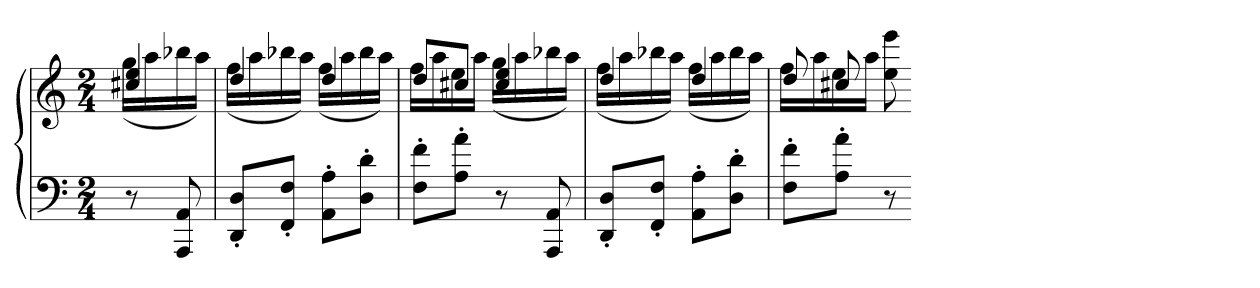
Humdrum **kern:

**kern	**kern
*part1	*part1
*staff2	*staff1
*clefF4	*clefG2
*k[]	*k[]
*a:	*a:
*M2/4	*M2/4
=	=
*	*^
8r	4cc#X 4ee	(16ggLL
.	.	16aa
8AAA 8AA	.	16bb-X
.	.	16aaJJ)
=77	=77	=77
8DD' 8D'L	4dd	(16ffLL
.	.	16aa
8FF' 8F'J	.	16bb-X
.	.	16aaJJ)
8AA' 8A'L	4dd	(16ffLL
.	.	16aa
8D' 8d'J	.	16bb-
.	.	16aaJJ)
=78	=78	=78
8F' 8f'L	8ddL	16ffLL
.	.	16aa
8A' 8a'J	8cc#XJ	16ee
.	.	16aaJJ
8r	4cc# 4ee	(16ggLL
.	.	16aa
8AAA 8AA	.	16bb-X
.	.	16aaJJ)
=79	=79	=79
8DD' 8D'L	4dd	(16ffLL
.	.	16aa
8FF' 8F'J	.	16bb-X
.	.	16aaJJ)
8AA' 8A'L	4dd	(16ffLL
.	.	16aa
8D' 8d'J	.	16bb-
.	.	16aaJJ)
=80	=80	=80
8F' 8f'L	8dd	16ffLL
.	.	16aa
8A' 8a'J	8cc#X	16ee
.	.	16aaJJ
8r	8ee 8eee	8ryy
*	*v	*v
=-	=-
*-	*-
